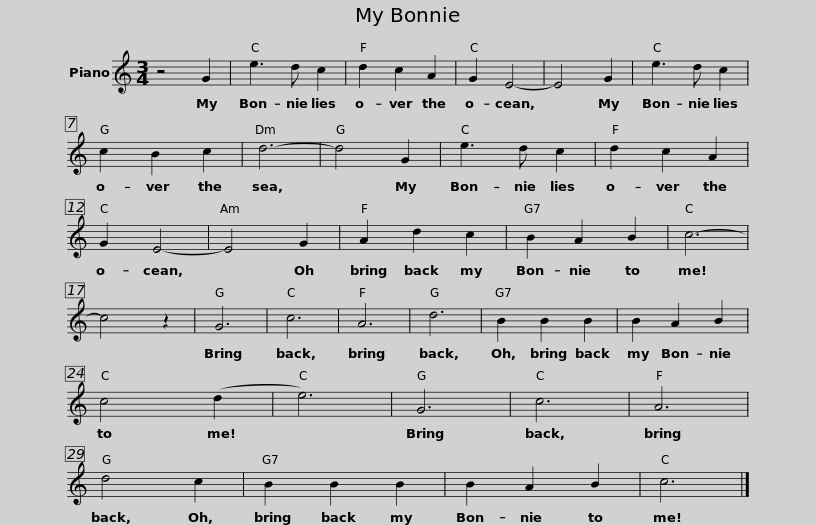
X:1
L:1/8
M:3/4
I:linebreak $
K:C
V:1 treble
V:1
 z4 G2 | e3 d c2 | d2 c2 A2 | G2 E4- | E4 G2 | %5
 e3 d c2 | c2 B2 c2 |$ d6- | d4 G2 | e3 d c2 | %10
 d2 c2 A2 | G2 E4- | E4 G2 | A2 d2 c2 | B2 A2 B2 |$ %15
 c6- | c4 z2 | G6 | c6 | A6 | %20
 d6 | B2 B2 B2 | B2 A2 B2 | c4 (d2 |$ e6) | %25
 G6 | c6 | A6 | d4 c2 | B2 B2 B2 | %30
 B2 A2 B2 | c6 |] %32
